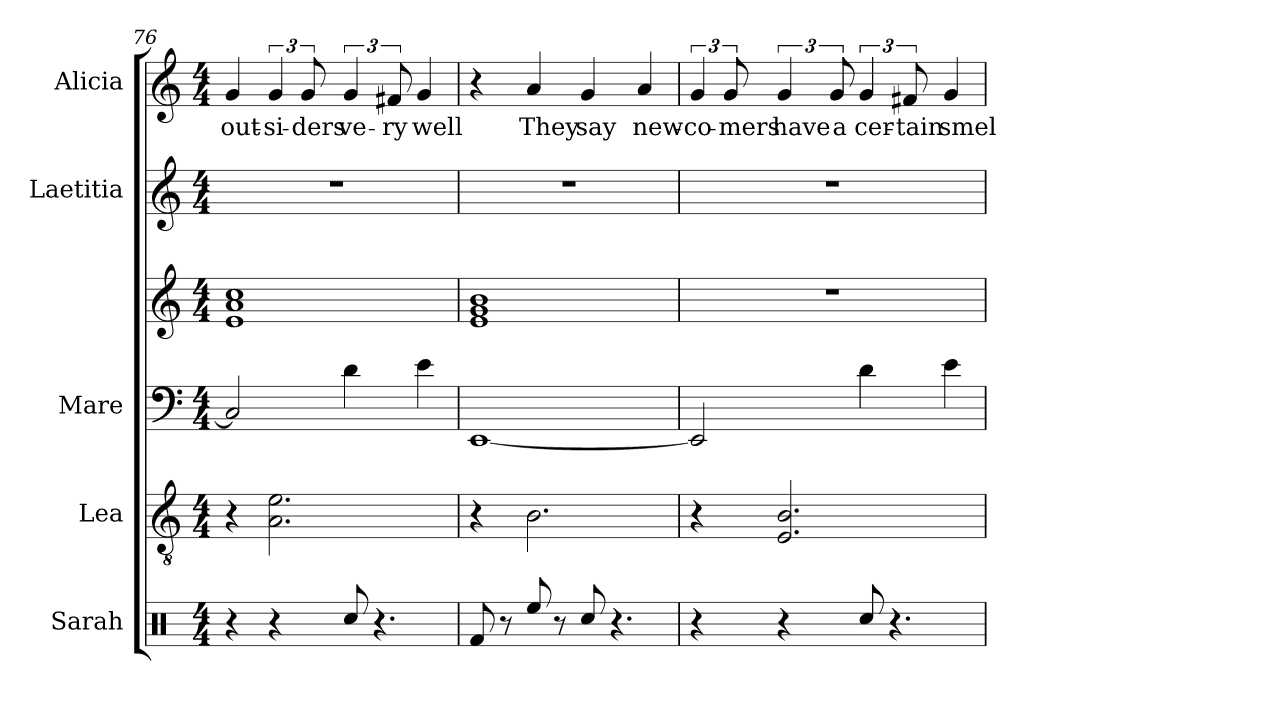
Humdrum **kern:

**kern	**kern	**kern	**kern	**kern	**kern	**text
*part5	*part4	*part3	*part3	*part2	*part1	*part1
*staff6	*staff5	*staff4	*staff3	*staff2	*staff1	*staff1
*I"Sarah	*I"Lea	*I"Mare	*	*I"Laetitia	*I"Alicia	*
*	*I'Lea	*I'Mare	*	*I'Laeti	*I'Alicia	*
*clefX	*clefGv2	*clefF4	*clefG2	*clefG2	*clefG2	*
*k[]	*k[]	*k[]	*k[]	*k[]	*k[]	*
*M4/4	*M4/4	*M4/4	*M4/4	*M4/4	*M4/4	*
=76	=76	=76	=76	=76	=76	=76
4r	4r	2C/]	1e 1a 1cc	1r	4g/	out-
4r	2.A\ 2.e\	.	.	.	6g/	-si-
.	.	.	.	.	12g/	-ders
8Rcc/	.	4d\	.	.	6g/	ve-
4.r	.	.	.	.	.	.
.	.	.	.	.	12f#X/	-ry
.	.	4e\	.	.	4g/	well
=77	=77	=77	=77	=77	=77	=77
8Rf/	4r	[1EE	1e 1g 1b	1r	4r	.
8r	.	.	.	.	.	.
8Ree/	2.B\	.	.	.	4a/	They
8r	.	.	.	.	.	.
8Rcc/	.	.	.	.	4g/	say
4.r	.	.	.	.	.	.
.	.	.	.	.	4a/	new-
!!LO:LB:g=z
=78	=78	=78	=78	=78	=78	=78
4r	4r	2EE/]	1r	1r	6g/	-co-
.	.	.	.	.	12g/	-mers
4r	2.E/ 2.B/	.	.	.	6g/	have
.	.	.	.	.	12g/	a
8Rcc/	.	4d\	.	.	6g/	cer-
4.r	.	.	.	.	.	.
.	.	.	.	.	12f#X/	-tain
.	.	4e\	.	.	4g/	smel
=	=	=	=	=	=	=
*-	*-	*-	*-	*-	*-	*-
